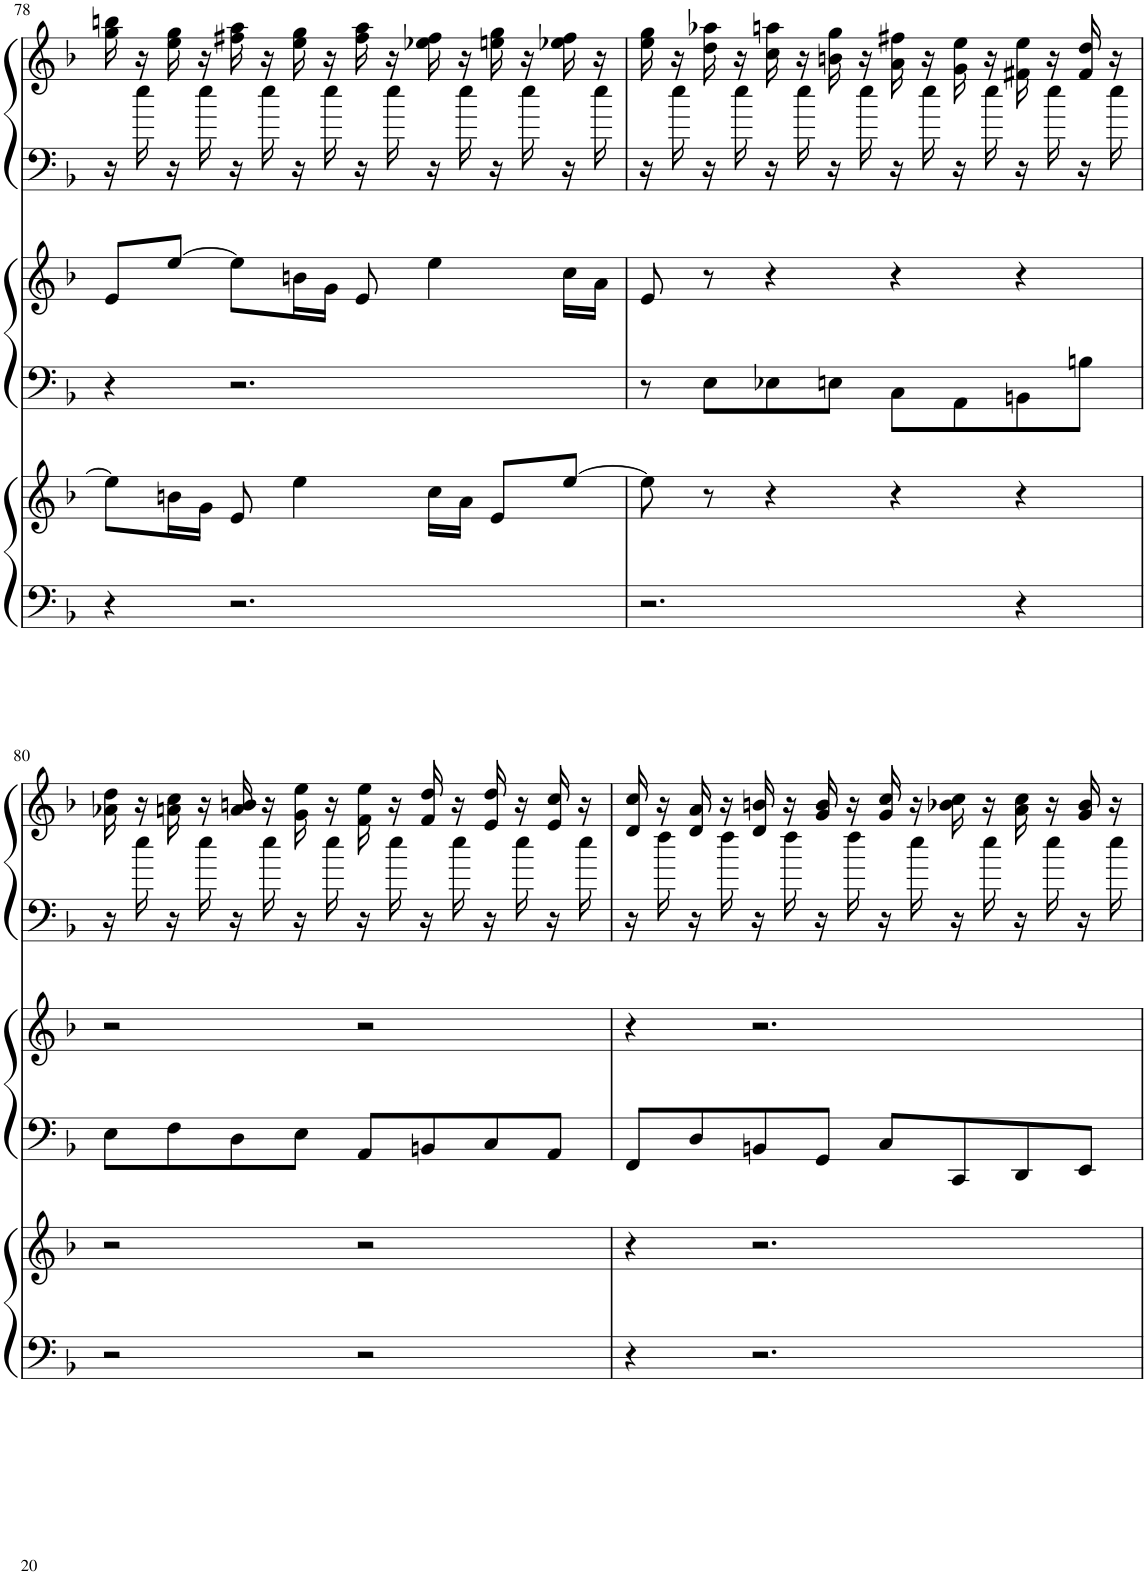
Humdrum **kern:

**kern	**kern	**kern	**kern	**kern	**kern
*part3	*part3	*part2	*part2	*part1	*part1
*staff6	*staff5	*staff4	*staff3	*staff2	*staff1
*I"Harp	*	*I"Harp	*	*I"Harp	*
*I'Hp	*	*I'Hp	*	*I'Hp	*
!!LO:PB:g=z
*clefF4	*clefG2	*clefF4	*clefG2	*clefF4	*clefG2
*k[b-]	*k[b-]	*k[b-]	*k[b-]	*k[b-]	*k[b-]
*M4/4	*M4/4	*M4/4	*M4/4	*M4/4	*M4/4
=78	=78	=78	=78	=78	=78
4r	8ee\L]	4r	8e/L	16r	16gg\ 16bbn\
.	.	.	.	16ee\	16r
.	16bn\L	.	[8ee/J	16r	16ee\ 16gg\
.	16g\JJ	.	.	16ee\	16r
2.r	8e/	2.r	8ee\L]	16r	16ff#X\ 16aa\
.	.	.	.	16ee\	16r
.	4ee\	.	16bn\L	16r	16ee\ 16gg\
.	.	.	16g\JJ	16ee\	16r
.	.	.	8e/	16r	16ff#\ 16aa\
.	.	.	.	16ee\	16r
.	16cc\LL	.	4ee\	16r	16ee-X\ 16ff#\
.	16a\JJ	.	.	16ee\	16r
.	8e/L	.	.	16r	16een\ 16gg\
.	.	.	.	16ee\	16r
.	[8ee/J	.	16cc\LL	16r	16ee-X\ 16ff#\
.	.	.	16a\JJ	16ee\	16r
=79	=79	=79	=79	=79	=79
2.r	8ee\]	8r	8e/	16r	16ee\ 16gg\
.	.	.	.	16ee\	16r
.	8r	8E\L	8r	16r	16dd\ 16aa-X\
.	.	.	.	16ee\	16r
.	4r	8E-X\	4r	16r	16cc\ 16aan\
.	.	.	.	16ee\	16r
.	.	8En\J	.	16r	16bn\ 16gg\
.	.	.	.	16ee\	16r
.	4r	8C\L	4r	16r	16a\ 16ff#X\
.	.	.	.	16ee\	16r
.	.	8AA\	.	16r	16g\ 16ee\
.	.	.	.	16ee\	16r
4r	4r	8BBn\	4r	16r	16f#X\ 16ee\
.	.	.	.	16ee\	16r
.	.	8Bn\J	.	16r	16f#/ 16dd/
.	.	.	.	16ee\	16r
!!LO:LB:g=z
=80	=80	=80	=80	=80	=80
2r	2r	8E\L	2r	16r	16a-X\ 16dd\
.	.	.	.	16ee\	16r
.	.	8F\	.	16r	16an\ 16cc\
.	.	.	.	16ee\	16r
.	.	8D\	.	16r	16a/ 16bn/
.	.	.	.	16ee\	16r
.	.	8E\J	.	16r	16g\ 16ee\
.	.	.	.	16ee\	16r
2r	2r	8AA/L	2r	16r	16f\ 16ee\
.	.	.	.	16ee\	16r
.	.	8BBn/	.	16r	16f/ 16dd/
.	.	.	.	16ee\	16r
.	.	8C/	.	16r	16e/ 16dd/
.	.	.	.	16ee\	16r
.	.	8AA/J	.	16r	16e/ 16cc/
.	.	.	.	16ee\	16r
=81	=81	=81	=81	=81	=81
4r	4r	8FF/L	4r	16r	16d/ 16cc/
.	.	.	.	16ff\	16r
.	.	8D/	.	16r	16d/ 16a/
.	.	.	.	16ff\	16r
2.r	2.r	8BBn/	2.r	16r	16d/ 16bn/
.	.	.	.	16ff\	16r
.	.	8GG/J	.	16r	16g/ 16b/
.	.	.	.	16ff\	16r
.	.	8C/L	.	16r	16g/ 16cc/
.	.	.	.	16ee\	16r
.	.	8CC/	.	16r	16b-X\ 16cc\
.	.	.	.	16ee\	16r
.	.	8DD/	.	16r	16a\ 16cc\
.	.	.	.	16ee\	16r
.	.	8EE/J	.	16r	16g/ 16b-/
.	.	.	.	16ee\	16r
=	=	=	=	=	=
*-	*-	*-	*-	*-	*-
